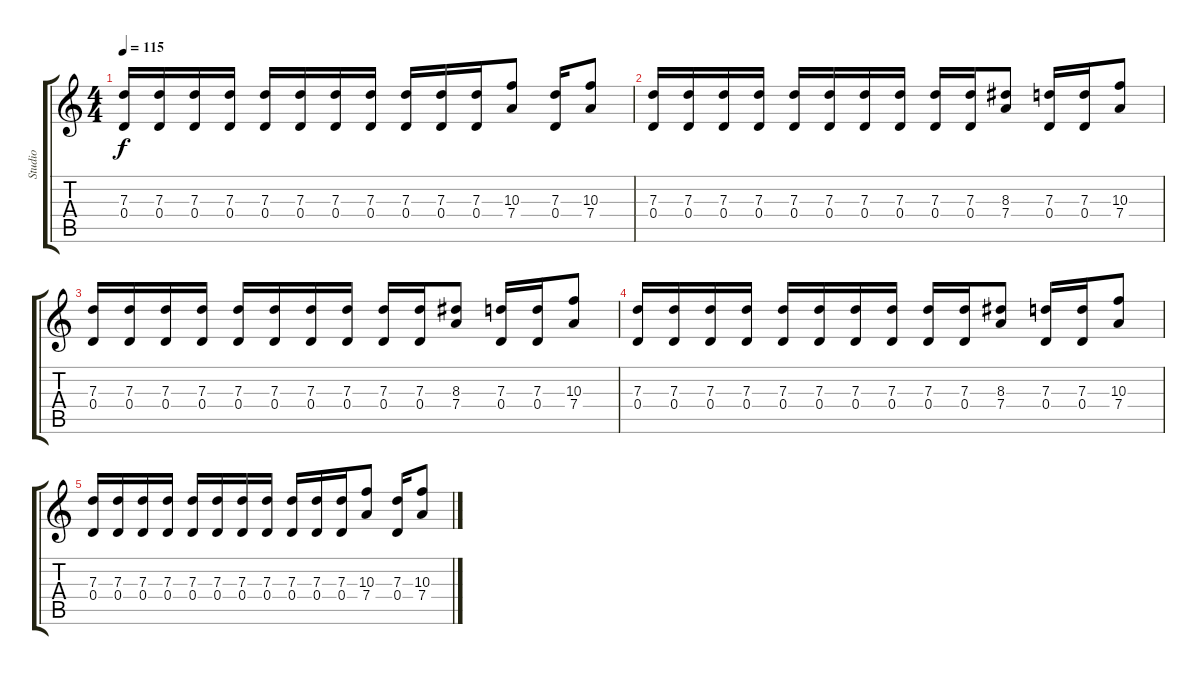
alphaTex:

\track ("Studio" "Studio") {instrument overdrivenguitar}
\staff {score tabs}
\tuning (E4 B3 G3 D3 A2 D2) {hide}
\ts (4 4)
\tempo 115
\clef g2
\ks c
(7.3 0.4).16{dy f} (7.3 0.4).16 (7.3 0.4).16 (7.3 0.4).16 (7.3 0.4).16 (7.3 0.4).16 (7.3 0.4).16 (7.3 0.4).16 (7.3 0.4).16 (7.3 0.4).16 (7.3 0.4).16 (10.3 7.4).8 (7.3 0.4).16 (10.3 7.4).8 |
(7.3 0.4).16 (7.3 0.4).16 (7.3 0.4).16 (7.3 0.4).16 (7.3 0.4).16 (7.3 0.4).16 (7.3 0.4).16 (7.3 0.4).16 (7.3 0.4).16 (7.3 0.4).16 (8.3 7.4).8 (7.3 0.4).16 (7.3 0.4).16 (10.3 7.4).8 |
(7.3 0.4).16 (7.3 0.4).16 (7.3 0.4).16 (7.3 0.4).16 (7.3 0.4).16 (7.3 0.4).16 (7.3 0.4).16 (7.3 0.4).16 (7.3 0.4).16 (7.3 0.4).16 (8.3 7.4).8 (7.3 0.4).16 (7.3 0.4).16 (10.3 7.4).8 |
(7.3 0.4).16 (7.3 0.4).16 (7.3 0.4).16 (7.3 0.4).16 (7.3 0.4).16 (7.3 0.4).16 (7.3 0.4).16 (7.3 0.4).16 (7.3 0.4).16 (7.3 0.4).16 (8.3 7.4).8 (7.3 0.4).16 (7.3 0.4).16 (10.3 7.4).8 |
(7.3 0.4).16 (7.3 0.4).16 (7.3 0.4).16 (7.3 0.4).16 (7.3 0.4).16 (7.3 0.4).16 (7.3 0.4).16 (7.3 0.4).16 (7.3 0.4).16 (7.3 0.4).16 (7.3 0.4).16 (10.3 7.4).8 (7.3 0.4).16 (10.3 7.4).8
